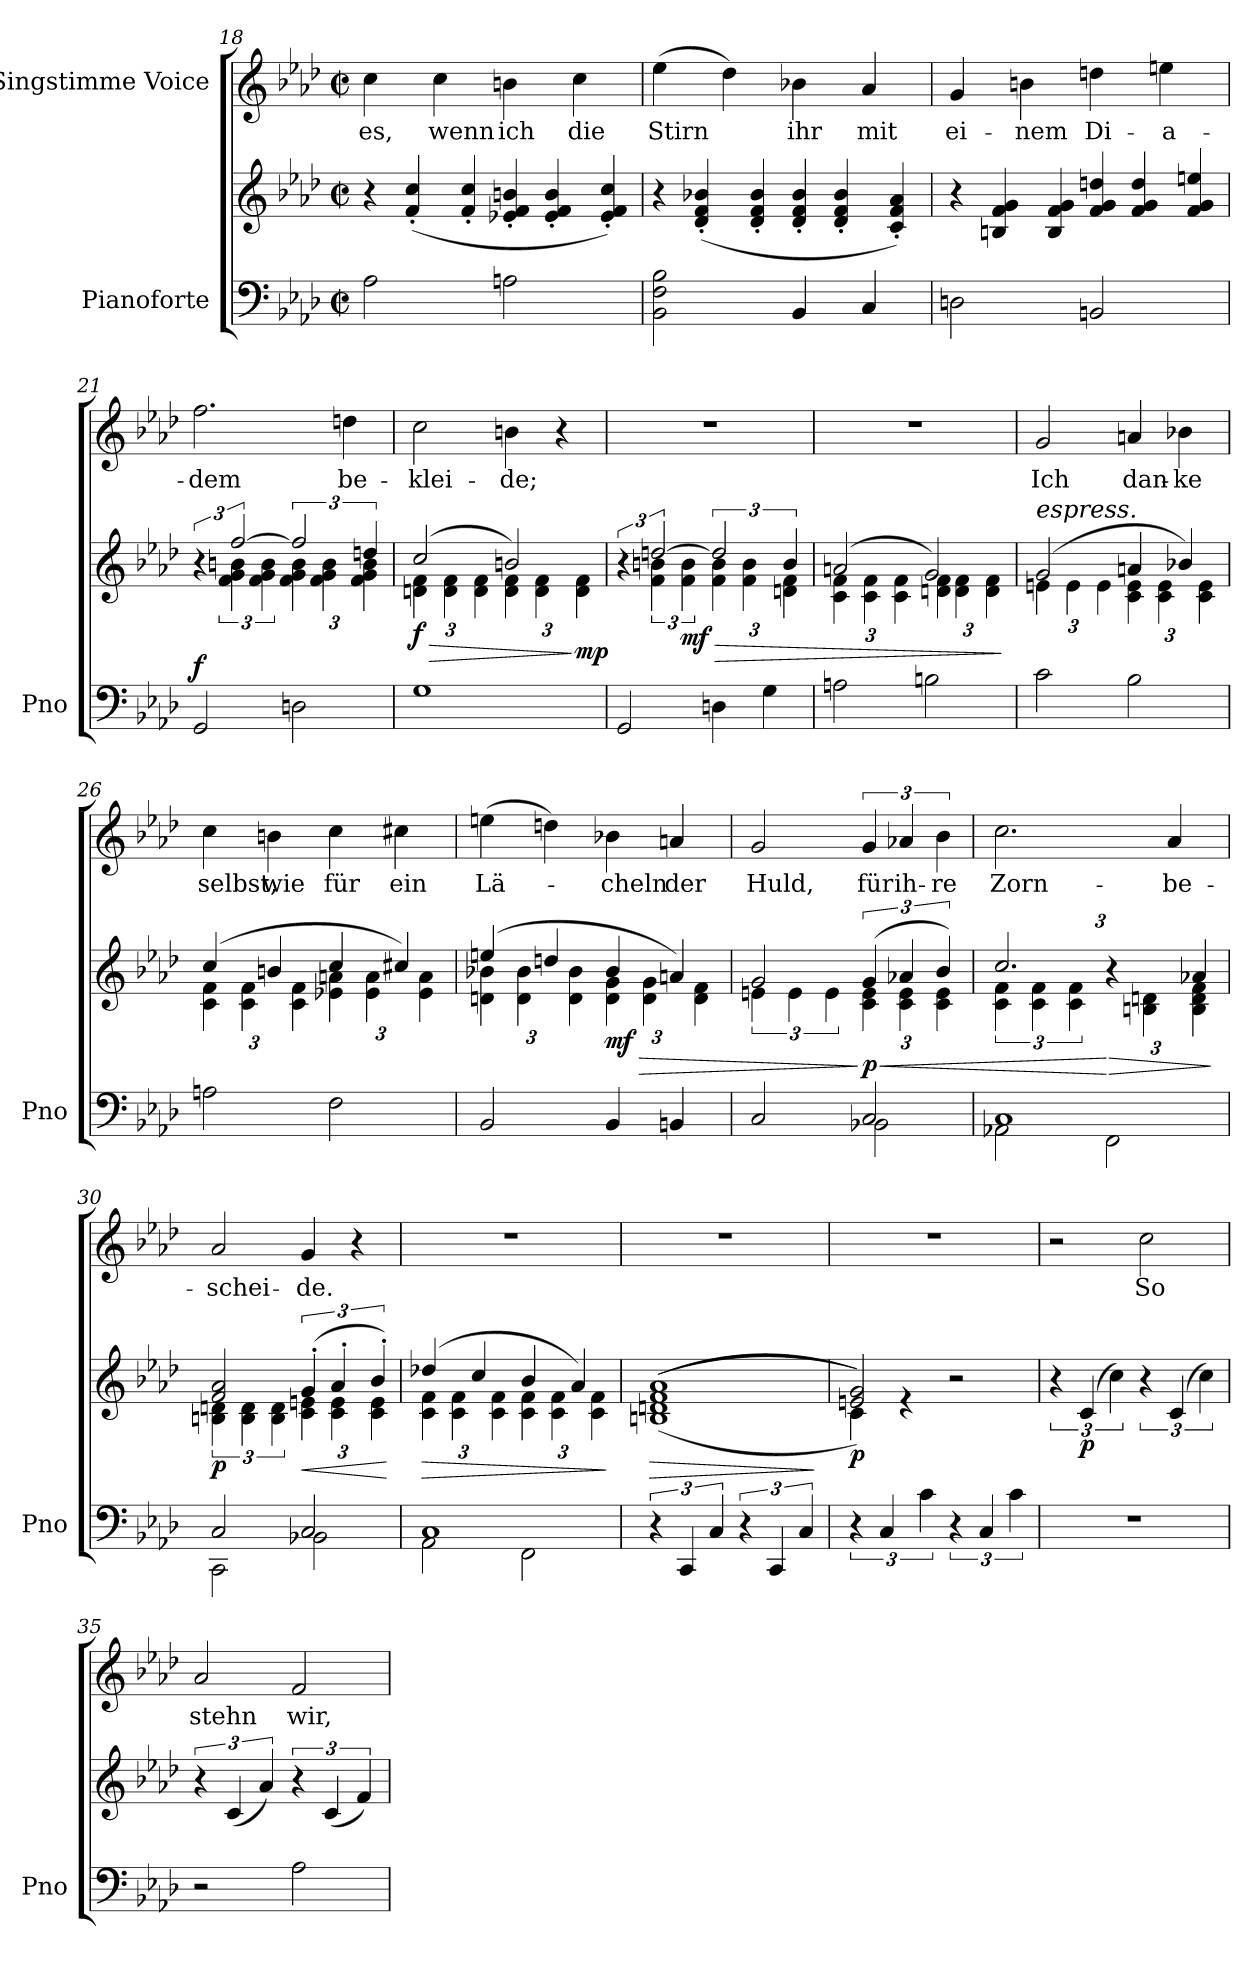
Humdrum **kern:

**kern	**kern	**dynam	**kern	**text
*part2	*part2	*part2	*part1	*part1
*staff3	*staff2	*staff2/3	*staff1	*staff1
*I"Pianoforte	*	*	*I"Singstimme Voice	*
*I'Pno	*	*	*	*
*clefF4	*clefG2	*	*clefG2	*
*k[b-e-a-d-]	*k[b-e-a-d-]	*	*k[b-e-a-d-]	*
*M2/2	*M2/2	*	*M2/2	*
*met(c|)	*met(c|)	*	*met(c|)	*
*	*Xtuplet	*	*	*
=18	=18	=18	=18	=18
!	!	!	!	!LO:LY:b
2A-\	6r	.	4cc\	es,
.	(<6f/' 6cc/'	.	.	.
!	!	!	!	!LO:LY:b
.	.	.	4cc\	wenn
.	6f/' 6cc/'	.	.	.
!	!	!	!	!LO:LY:b
2An\	6e-X/' 6f/' 6bn/'	.	4bn\	ich
.	6e-/' 6f/' 6b/'	.	.	.
!	!	!	!	!LO:LY:b
.	.	.	4cc\	die
.	6e-/' 6f/' 6cc/')	.	.	.
=19	=19	=19	=19	=19
!	!	!	!	!LO:LY:b
2BB-\ 2F\ 2B-\	6r	.	(>4ee-\	Stirn
.	(<6d-/' 6f/' 6b-X/'	.	.	.
.	.	.	4dd-\)	.
.	6d-/' 6f/' 6b-/'	.	.	.
!	!	!	!	!LO:LY:b
4BB-/	6d-/' 6f/' 6b-/'	.	4b-X\	ihr
.	6d-/' 6f/' 6b-/'	.	.	.
!	!	!	!	!LO:LY:b
4C/	.	.	4a-/	mit
.	6c/' 6f/' 6a-/')	.	.	.
=20	=20	=20	=20	=20
!	!	!	!	!LO:LY:b
2Dn\	6r	.	4g/	ei-
.	6Bn/ 6f/ 6g/	.	.	.
!	!	!	!	!LO:LY:b
.	.	.	4bn\	-nem
.	6B/ 6f/ 6g/	.	.	.
!	!	!	!	!LO:LY:b
2BBn/	6f/ 6g/ 6ddn/	.	4ddn\	Di-
.	6f/ 6g/ 6dd/	.	.	.
!	!	!	!	!LO:LY:b
.	.	.	4een\	-a-
.	6f/ 6g/ 6een/	.	.	.
!!LO:LB:g=z
=21	=21	=21	=21	=21
*	*tuplet	*	*	*
*	*^	*	*	*
!	!	!	!LO:DY:a=2	!	!LO:LY:b
2GG/	6r	6ryy	f	2.ff\	-dem
.	[3ff/	6f\ 6g\ 6bn\	.	.	.
.	.	6f\ 6g\ 6b\	.	.	.
*	*	*Xbrackettup	*	*	*
2Dn\	3ff/]	6f\ 6g\ 6b\	.	.	.
.	.	6f\ 6g\ 6b\	.	.	.
!	!	!	!	!	!LO:LY:b
.	.	.	.	4ddn\	be-
.	6ddn/	6f\ 6g\ 6b\	.	.	.
=22	=22	=22	=22	=22	=22
!	!	!	!LO:HP:b	!	!LO:LY:b
!	!	!	!LO:DY:n=1:b	!	!
1G	(>2cc/	6dn\ 6f\	> f	2cc\	-klei-
.	.	6d\ 6f\	.	.	.
.	.	6d\ 6f\	.	.	.
!	!	!	!	!	!LO:LY:b
.	2bn/)	6d\ 6f\	.	4bn\	-de;
.	.	6d\ 6f\	.	.	.
.	.	.	.	4r	.
!	!	!	!LO:DY:n=2:b	!	!
.	.	6d\ 6f\	] mp	.	.
=23	=23	=23	=23	=23	=23
*	*brackettup	*	*	*	*
2GG/	6r	6ryy	.	1r	.
.	[3ddn/	6f\ 6bn\	.	.	.
!	!	!	!LO:HP:b	!	!
!	!	!	!LO:DY:n=1:b	!	!
.	.	6f\ 6b\	> mf	.	.
*	*	*Xbrackettup	*	*	*
4Dn\	3dd/]	6f\ 6b\	.	.	.
.	.	6f\ 6b\	.	.	.
4G\	.	.	.	.	.
.	6b/	6dn\ 6f\	.	.	.
=24	=24	=24	=24	=24	=24
2An\	(>2an/	6c\ 6f\	.	1r	.
.	.	6c\ 6f\	.	.	.
.	.	6c\ 6f\	.	.	.
2Bn\	2g/)	6dn\ 6f\	.	.	.
.	.	6d\ 6f\	.	.	.
.	.	6d\ 6f\	.	.	.
*	*v	*v	*	*	*
.	.	]	.	.
!!LO:LB:g=z
=25	=25	=25	=25	=25
*	*^	*	*	*
!	!LO:TX:a:i:t=espress.	!	!	!	!
!	!	!	!LO:DY:a=2	!	!LO:LY:b
2c\	(>2g/	6en\	other-dynamics	2g/	Ich
.	.	6e\	.	.	.
.	.	6e\	.	.	.
!	!	!	!	!	!LO:LY:b
2B-\	4an/	6c\ 6e\	.	4an/	dan-
.	.	6c\ 6e\	.	.	.
!	!	!	!	!	!LO:LY:b
.	4b-X/)	.	.	4b-X\	-ke
.	.	6c\ 6e\	.	.	.
=26	=26	=26	=26	=26	=26
!	!	!	!	!	!LO:LY:b
2An\	(>4cc/	6c\ 6f\	.	4cc\	selbst,
.	.	6c\ 6f\	.	.	.
!	!	!	!	!	!LO:LY:b
.	4bn/	.	.	4bn\	wie
.	.	6c\ 6f\	.	.	.
!	!	!	!	!	!LO:LY:b
2F\	4cc/	6e-X\ 6an\	.	4cc\	für
.	.	6e-\ 6a\	.	.	.
!	!	!	!	!	!LO:LY:b
.	4cc#X/)	.	.	4cc#X\	ein
.	.	6e-\ 6a\	.	.	.
=27	=27	=27	=27	=27	=27
!	!	!	!	!	!LO:LY:b
2BB-/	(>4een/	6dn\ 6b-X\	.	(>4een\	Lä-
.	.	6d\ 6b-\	.	.	.
.	4ddn/	.	.	4ddn\)	.
.	.	6d\ 6b-\	.	.	.
!	!	!	!LO:HP:b	!	!LO:LY:b
!	!	!	!LO:DY:n=1:b	!	!
4BB-/	4b-/	6d\ 6g\	> mf	4b-X\	-cheln
.	.	6d\ 6g\	.	.	.
!	!	!	!	!	!LO:LY:b
4BBn/	4an/)	.	.	4an/	der
.	.	6d\ 6f\	.	.	.
!!LO:LB:g=z
=28	=28	=28	=28	=28	=28
*^	*	*	*	*	*
!	!	!	!	!	!	!LO:LY:b
2C/	2ryy	2g/	6en\	.	2g/	Huld,
.	.	.	6e\	.	.	.
.	.	.	6e\	.	.	.
*	*	*brackettup	*	*	*	*
!	!	!	!	!LO:HP:n=1:b	!	!
*	*	*	*Xbrackettup	*	*	*
!	!	!	!	!LO:DY:n=1:b	!	!LO:LY:b
2C/	2BB-X\	(>6g/	6c\ 6e\	] < p	6g/	für
!	!	!	!	!	!	!LO:LY:b
.	.	6a-X/	6c\ 6e\	.	6a-X/	ih-
!	!	!	!	!	!	!LO:LY:b
.	.	6b-/)	6c\ 6e\	.	6b-\	-re
=29	=29	=29	=29	=29	=29	=29
!	!	!	!	!	!	!LO:LY:b
1C	2AA-X\	3.cc/	6c\ 6f\	.	2.cc\	Zorn-
.	.	.	6c\ 6f\	.	.	.
.	.	.	6c\ 6f\	.	.	.
*	*	*brackettup	*	*	*	*
!	!	!	!	!LO:HP:n=1:b	!	!
*	*	*	*Xbrackettup	*	*	*
.	2FF\	6ryy	6r	[ >	.	.
.	.	6ryy	6Bn\ 6dn\	.	.	.
!	!	!	!	!	!	!LO:LY:b
.	.	.	.	.	4a-/	-be-
.	.	6a-X/	6B\ 6d\ 6f\	.	.	.
*v	*v	*	*	*	*	*
*	*v	*v	*	*	*
.	.	]	.	.
=30	=30	=30	=30	=30
*^	*^	*	*	*
!	!	!	!	!LO:DY:b	!	!LO:LY:b
2C/	2CC\	2f/ 2a-/	6Bn\ 6dn\	p	2a-/	-schei-
.	.	.	6B\ 6d\	.	.	.
.	.	.	6B\ 6d\	.	.	.
*	*	*brackettup	*	*	*	*
!	!	!	!	!LO:HP:b	!	!
*	*	*	*Xbrackettup	*	*	*
!	!	!	!	!	!	!LO:LY:b
2C/	2BB-X\	(>6g'/	6c\ 6en\	<	4g/	-de.
.	.	6a-'/	6c\ 6e\	.	.	.
.	.	.	.	.	4r	.
.	.	6b-'/)	6c\ 6e\	.	.	.
*v	*v	*	*	*	*	*
*	*v	*v	*	*	*
.	.	[	.	.
=31	=31	=31	=31	=31
*^	*	*	*	*
!	!	!	!LO:HP:b	!	!
*	*	*^	*	*	*
1C	2AA-\	(>4dd-X/	6c\ 6f\	>	1r	.
.	.	.	6c\ 6f\	.	.	.
.	.	4cc/	.	.	.	.
.	.	.	6c\ 6f\	.	.	.
.	2FF\	4b-/	6c\ 6f\	.	.	.
.	.	.	6c\ 6f\	.	.	.
.	.	4a-/)	.	.	.	.
.	.	.	6c\ 6f\	.	.	.
*v	*v	*	*	*	*	*
*	*v	*v	*	*	*
.	.	]	.	.
!!LO:PB:g=z
=32	=32	=32	=32	=32
!	!	!LO:HP:b	!	!
6r	(<(>(>1Bn 1dn 1f 1a-	>	1r	.
6CC/	.	.	.	.
6C/	.	.	.	.
6r	.	.	.	.
6CC/	.	.	.	.
6C/	.	.	.	.
.	.	]	.	.
=33	=33	=33	=33	=33
*	*^	*	*	*
!	!	!	!LO:DY:b	!	!
6r	2en/ 2g/)))	4c\	p	1r	.
6C/	.	.	.	.	.
.	.	4re	.	.	.
6c\	.	.	.	.	.
6r	2r	2ryy	.	.	.
6C/	.	.	.	.	.
6c\	.	.	.	.	.
*	*v	*v	*	*	*
=34	=34	=34	=34	=34
*	*brackettup	*	*	*
1r	6r	.	2r	.
!	!	!LO:DY:b	!	!
.	(>6c/	p	.	.
.	6cc\)	.	.	.
!	!	!	!	!LO:LY:b
.	6r	.	2cc\	So
.	(>6c/	.	.	.
.	6cc\)	.	.	.
=35	=35	=35	=35	=35
!	!	!	!	!LO:LY:b
2r	6r	.	2a-/	stehn
.	(<6c/	.	.	.
.	6a-/)	.	.	.
!	!	!	!	!LO:LY:b
2A-\	6r	.	2f/	wir,
.	(<6c/	.	.	.
.	6f/)	.	.	.
=	=	=	=	=
*-	*-	*-	*-	*-
